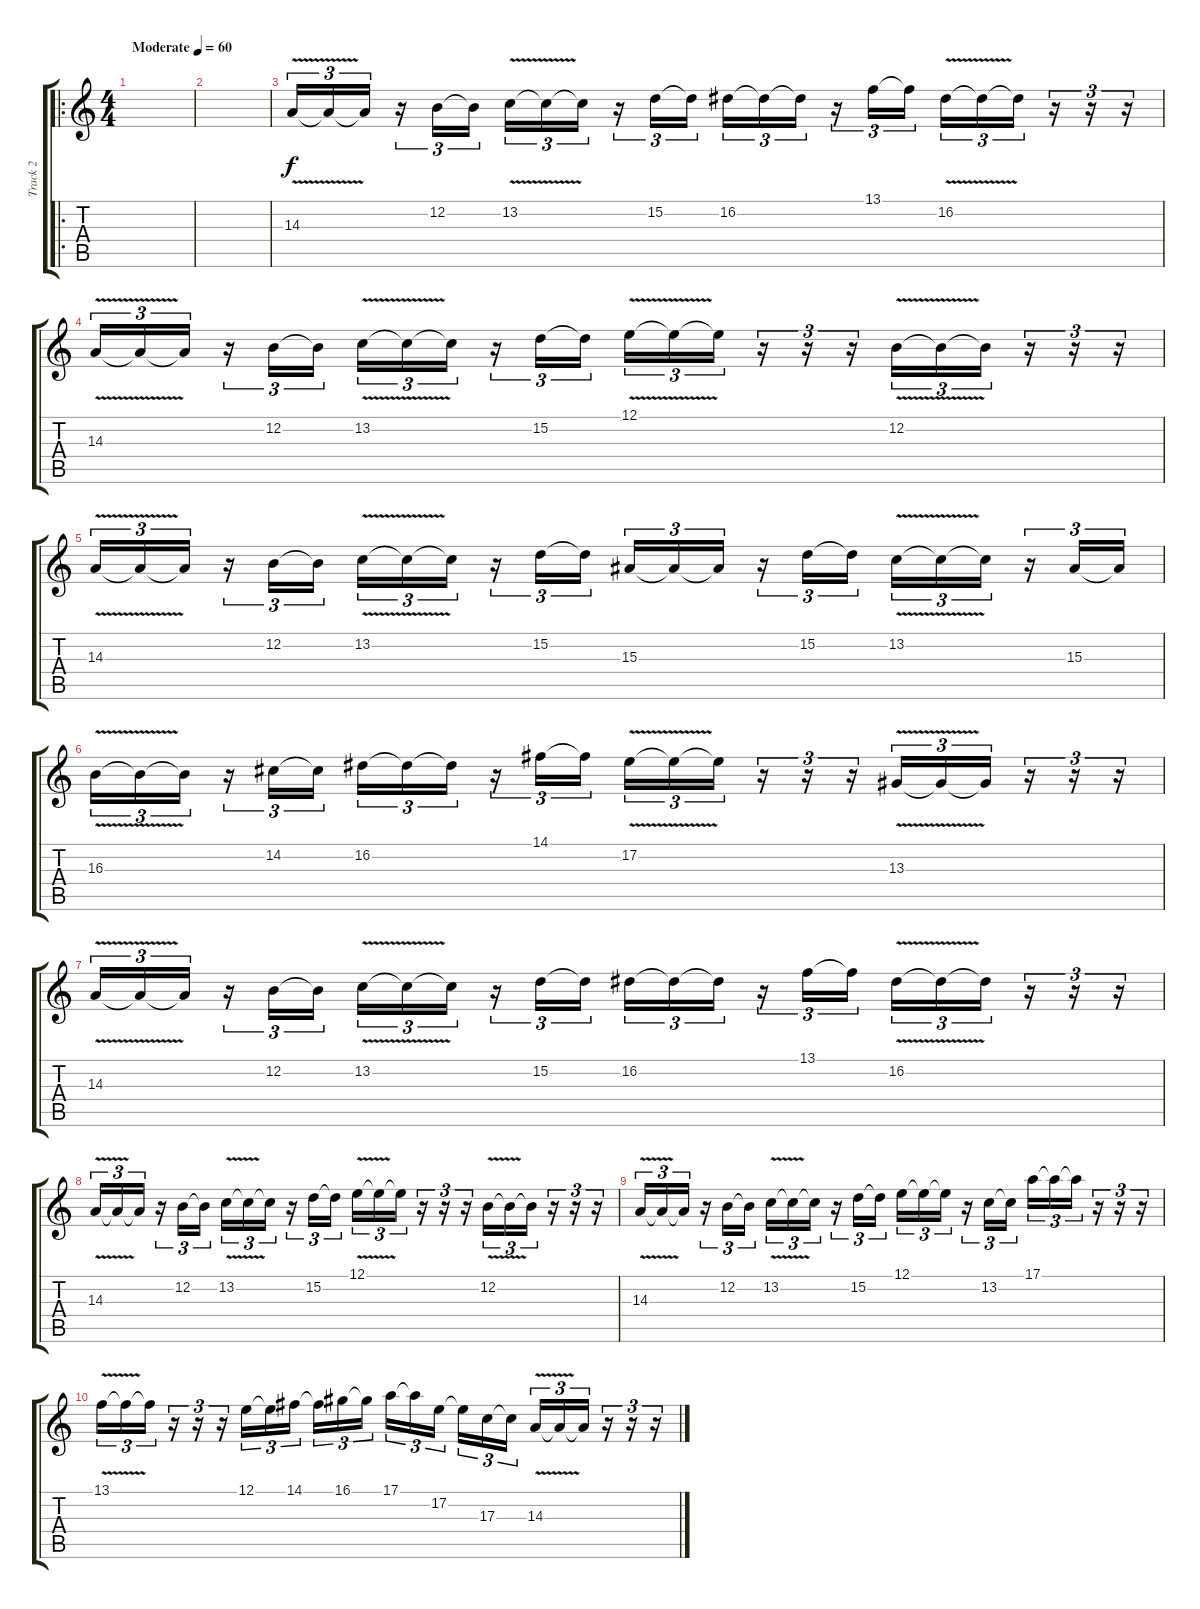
\track ("Track 2" "Track 2") {instrument flute}
\staff {score tabs}
\tuning (E4 B3 G3 D3 A2 E2) {hide}
\ro
\ts (4 4)
\tempo (60 "Moderate")
\clef g2
\ks c
|
|
14.3{v}.16{tu (3 2)} 14.3{t}.16{tu (3 2)} 14.3{t}.16{tu (3 2)} r.16{tu (3 2)} 12.2.16{tu (3 2)} 12.2{t}.16{tu (3 2)} 13.2{v}.16{tu (3 2)} 13.2{t}.16{tu (3 2)} 13.2{t}.16{tu (3 2)} r.16{tu (3 2)} 15.2.16{tu (3 2)} 15.2{t}.16{tu (3 2)} 16.2.16{tu (3 2)} 16.2{t}.16{tu (3 2)} 16.2{t}.16{tu (3 2)} r.16{tu (3 2)} 13.1.16{tu (3 2)} 13.1{t}.16{tu (3 2)} 16.2{v}.16{tu (3 2)} 16.2{t}.16{tu (3 2)} 16.2{t}.16{tu (3 2)} r.16{tu (3 2)} r.16{tu (3 2)} r.16{tu (3 2)} |
14.3{v}.16{tu (3 2)} 14.3{t}.16{tu (3 2)} 14.3{t}.16{tu (3 2)} r.16{tu (3 2)} 12.2.16{tu (3 2)} 12.2{t}.16{tu (3 2)} 13.2{v}.16{tu (3 2)} 13.2{t}.16{tu (3 2)} 13.2{t}.16{tu (3 2)} r.16{tu (3 2)} 15.2.16{tu (3 2)} 15.2{t}.16{tu (3 2)} 12.1{v}.16{tu (3 2)} 12.1{t}.16{tu (3 2)} 12.1{t}.16{tu (3 2)} r.16{tu (3 2)} r.16{tu (3 2)} r.16{tu (3 2)} 12.2{v}.16{tu (3 2)} 12.2{t}.16{tu (3 2)} 12.2{t}.16{tu (3 2)} r.16{tu (3 2)} r.16{tu (3 2)} r.16{tu (3 2)} |
14.3{v}.16{tu (3 2)} 14.3{t}.16{tu (3 2)} 14.3{t}.16{tu (3 2)} r.16{tu (3 2)} 12.2.16{tu (3 2)} 12.2{t}.16{tu (3 2)} 13.2{v}.16{tu (3 2)} 13.2{t}.16{tu (3 2)} 13.2{t}.16{tu (3 2)} r.16{tu (3 2)} 15.2.16{tu (3 2)} 15.2{t}.16{tu (3 2)} 15.3.16{tu (3 2)} 15.3{t}.16{tu (3 2)} 15.3{t}.16{tu (3 2)} r.16{tu (3 2)} 15.2.16{tu (3 2)} 15.2{t}.16{tu (3 2)} 13.2{v}.16{tu (3 2)} 13.2{t}.16{tu (3 2)} 13.2{t}.16{tu (3 2)} r.16{tu (3 2)} 15.3.16{tu (3 2)} 15.3{t}.16{tu (3 2)} |
16.3{v}.16{tu (3 2)} 16.3{t}.16{tu (3 2)} 16.3{t}.16{tu (3 2)} r.16{tu (3 2)} 14.2.16{tu (3 2)} 14.2{t}.16{tu (3 2)} 16.2.16{tu (3 2)} 16.2{t}.16{tu (3 2)} 16.2{t}.16{tu (3 2)} r.16{tu (3 2)} 14.1.16{tu (3 2)} 14.1{t}.16{tu (3 2)} 17.2{v}.16{tu (3 2)} 17.2{t}.16{tu (3 2)} 17.2{t}.16{tu (3 2)} r.16{tu (3 2)} r.16{tu (3 2)} r.16{tu (3 2)} 13.3{v}.16{tu (3 2)} 13.3{t}.16{tu (3 2)} 13.3{t}.16{tu (3 2)} r.16{tu (3 2)} r.16{tu (3 2)} r.16{tu (3 2)} |
14.3{v}.16{tu (3 2)} 14.3{t}.16{tu (3 2)} 14.3{t}.16{tu (3 2)} r.16{tu (3 2)} 12.2.16{tu (3 2)} 12.2{t}.16{tu (3 2)} 13.2{v}.16{tu (3 2)} 13.2{t}.16{tu (3 2)} 13.2{t}.16{tu (3 2)} r.16{tu (3 2)} 15.2.16{tu (3 2)} 15.2{t}.16{tu (3 2)} 16.2.16{tu (3 2)} 16.2{t}.16{tu (3 2)} 16.2{t}.16{tu (3 2)} r.16{tu (3 2)} 13.1.16{tu (3 2)} 13.1{t}.16{tu (3 2)} 16.2{v}.16{tu (3 2)} 16.2{t}.16{tu (3 2)} 16.2{t}.16{tu (3 2)} r.16{tu (3 2)} r.16{tu (3 2)} r.16{tu (3 2)} |
14.3{v}.16{tu (3 2)} 14.3{t}.16{tu (3 2)} 14.3{t}.16{tu (3 2)} r.16{tu (3 2)} 12.2.16{tu (3 2)} 12.2{t}.16{tu (3 2)} 13.2{v}.16{tu (3 2)} 13.2{t}.16{tu (3 2)} 13.2{t}.16{tu (3 2)} r.16{tu (3 2)} 15.2.16{tu (3 2)} 15.2{t}.16{tu (3 2)} 12.1{v}.16{tu (3 2)} 12.1{t}.16{tu (3 2)} 12.1{t}.16{tu (3 2)} r.16{tu (3 2)} r.16{tu (3 2)} r.16{tu (3 2)} 12.2{v}.16{tu (3 2)} 12.2{t}.16{tu (3 2)} 12.2{t}.16{tu (3 2)} r.16{tu (3 2)} r.16{tu (3 2)} r.16{tu (3 2)} |
14.3{v}.16{tu (3 2)} 14.3{t}.16{tu (3 2)} 14.3{t}.16{tu (3 2)} r.16{tu (3 2)} 12.2.16{tu (3 2)} 12.2{t}.16{tu (3 2)} 13.2{v}.16{tu (3 2)} 13.2{t}.16{tu (3 2)} 13.2{t}.16{tu (3 2)} r.16{tu (3 2)} 15.2.16{tu (3 2)} 15.2{t}.16{tu (3 2)} 12.1.16{tu (3 2)} 12.1{t}.16{tu (3 2)} 12.1{t}.16{tu (3 2)} r.16{tu (3 2)} 13.2.16{tu (3 2)} 13.2{t}.16{tu (3 2)} 17.1.16{tu (3 2)} 17.1{t}.16{tu (3 2)} 17.1{t}.16{tu (3 2)} r.16{tu (3 2)} r.16{tu (3 2)} r.16{tu (3 2)} |
13.1{v}.16{tu (3 2)} 13.1{t}.16{tu (3 2)} 13.1{t}.16{tu (3 2)} r.16{tu (3 2)} r.16{tu (3 2)} r.16{tu (3 2)} 12.1.16{tu (3 2)} 12.1{t}.16{tu (3 2)} 14.1.16{tu (3 2) beam splitsecondary} 14.1{t}.16{tu (3 2)} 16.1.16{tu (3 2)} 16.1{t}.16{tu (3 2)} 17.1.16{tu (3 2)} 17.1{t}.16{tu (3 2)} 17.2.16{tu (3 2) beam splitsecondary} 17.2{t}.16{tu (3 2)} 17.3.16{tu (3 2)} 17.3{t}.16{tu (3 2)} 14.3{v}.16{tu (3 2)} 14.3{t}.16{tu (3 2)} 14.3{t}.16{tu (3 2)} r.16{tu (3 2)} r.16{tu (3 2)} r.16{tu (3 2)}
